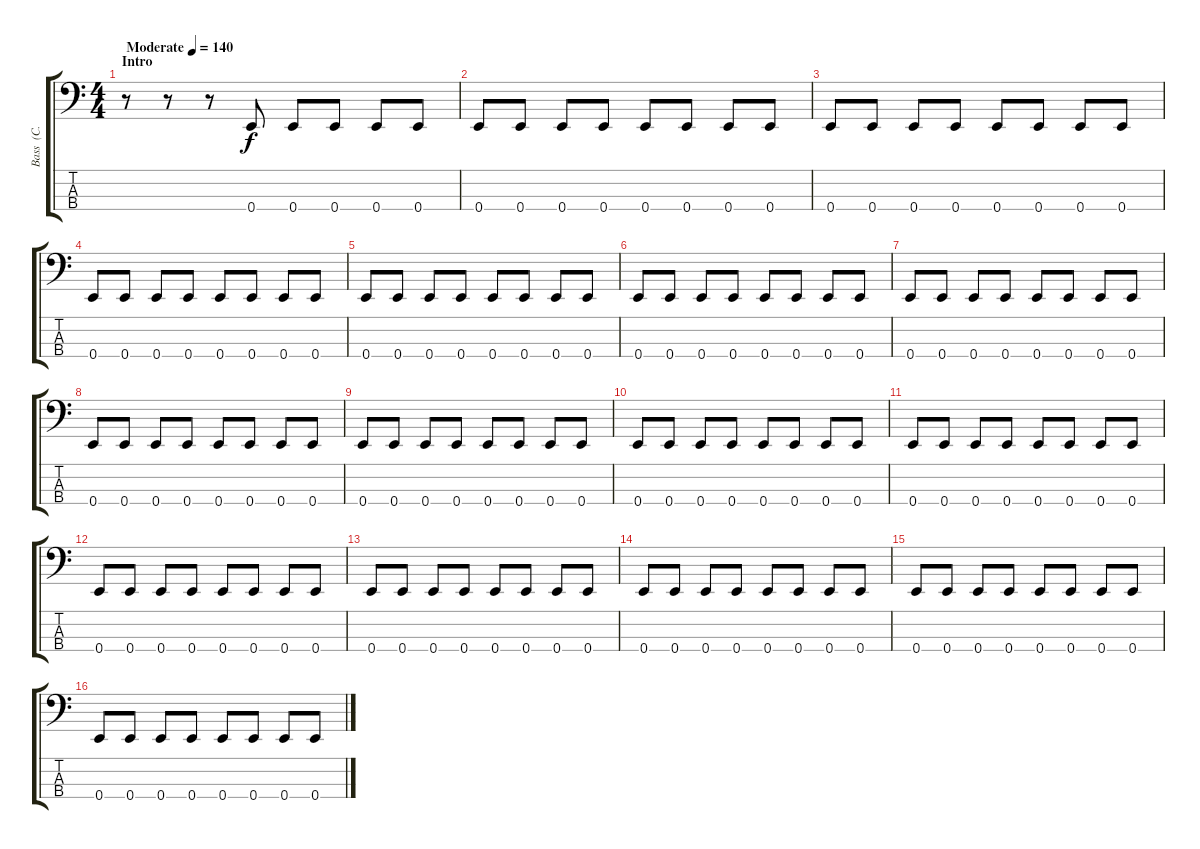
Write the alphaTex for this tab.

\track ("Bass  (C. Williams)" "Bass  (C. ") {instrument electricbasspick}
\staff {score tabs}
\tuning (G2 D2 A1 E1) {hide}
\ts (4 4)
\section ("" "Intro")
\tempo (140 "Moderate")
\clef f4
\ks c
r.8{dy f instrument electricbasspick} r.8 r.8 0.4.8 0.4.8 0.4.8 0.4.8 0.4.8 |
0.4.8 0.4.8 0.4.8 0.4.8 0.4.8 0.4.8 0.4.8 0.4.8 |
0.4.8 0.4.8 0.4.8 0.4.8 0.4.8 0.4.8 0.4.8 0.4.8 |
0.4.8 0.4.8 0.4.8 0.4.8 0.4.8 0.4.8 0.4.8 0.4.8 |
0.4.8 0.4.8 0.4.8 0.4.8 0.4.8 0.4.8 0.4.8 0.4.8 |
0.4.8 0.4.8 0.4.8 0.4.8 0.4.8 0.4.8 0.4.8 0.4.8 |
0.4.8 0.4.8 0.4.8 0.4.8 0.4.8 0.4.8 0.4.8 0.4.8 |
0.4.8 0.4.8 0.4.8 0.4.8 0.4.8 0.4.8 0.4.8 0.4.8 |
0.4.8 0.4.8 0.4.8 0.4.8 0.4.8 0.4.8 0.4.8 0.4.8 |
0.4.8 0.4.8 0.4.8 0.4.8 0.4.8 0.4.8 0.4.8 0.4.8 |
0.4.8 0.4.8 0.4.8 0.4.8 0.4.8 0.4.8 0.4.8 0.4.8 |
0.4.8 0.4.8 0.4.8 0.4.8 0.4.8 0.4.8 0.4.8 0.4.8 |
0.4.8 0.4.8 0.4.8 0.4.8 0.4.8 0.4.8 0.4.8 0.4.8 |
0.4.8 0.4.8 0.4.8 0.4.8 0.4.8 0.4.8 0.4.8 0.4.8 |
0.4.8 0.4.8 0.4.8 0.4.8 0.4.8 0.4.8 0.4.8 0.4.8 |
0.4.8 0.4.8 0.4.8 0.4.8 0.4.8 0.4.8 0.4.8 0.4.8
